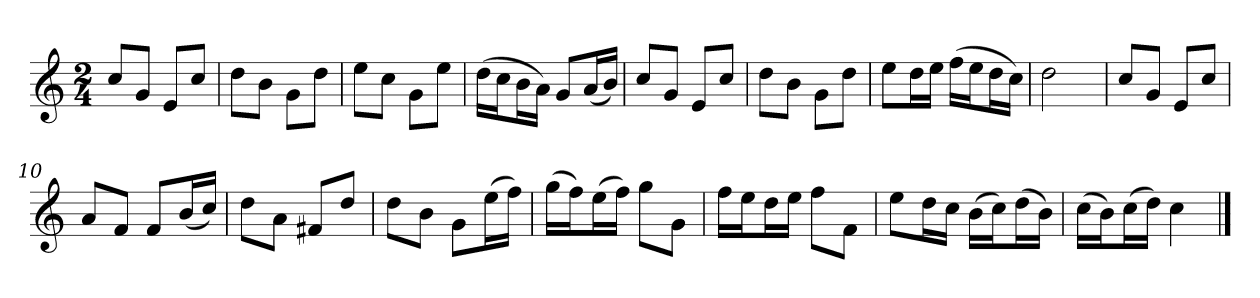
**kern
*part1
*staff1
*k[]
*M2/4
*MM120
=1
8ccL
8gJ
8eL
8ccJ
=2
8ddL
8bJ
8gL
8ddJ
=3
8eeL
8ccJ
8gL
8eeJ
=4
(16ddLL
16ccJ
16bL
16aJJ)
8gL
(16aL
16bJJ)
=5
8ccL
8gJ
8eL
8ccJ
=6
8ddL
8bJ
8gL
8ddJ
=7
8eeL
16ddL
16eeJJ
(16ffLL
16eeJ
16ddL
16ccJJ)
=8
2dd
=9
8ccL
8gJ
8eL
8ccJ
=10
8aL
8fJ
8fL
(16bL
16ccJJ)
=11
8ddL
8aJ
8f#XL
8ddJ
=12
8ddL
8bJ
8gL
(16eeL
16ffJJ)
=13
(16ggLL
16ffJ)
(16eeL
16ffJJ)
8ggL
8gJ
=14
16ffLL
16eeJ
16ddL
16eeJJ
8ffL
8fJ
=15
8eeL
16ddL
16ccJJ
(16bLL
16ccJ)
(16ddL
16bJJ)
=16
(16ccLL
16bJ)
(16ccL
16ddJJ)
4cc
==
*-
